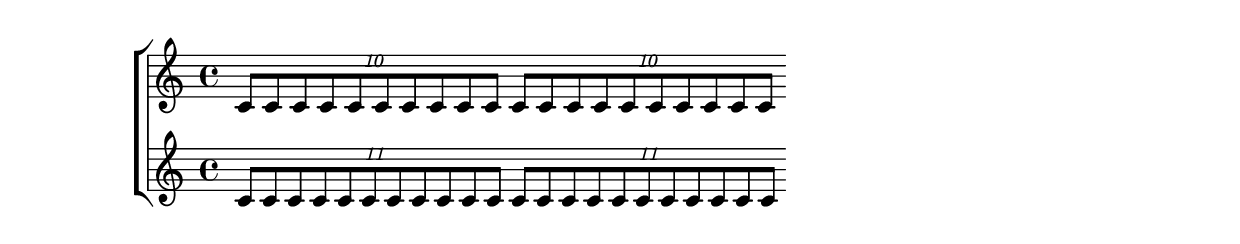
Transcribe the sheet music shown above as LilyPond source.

\version "2.17.11"

 \header{

  texidoc = "Concurrent tuplets should be equidistant on all staves.
Such equidistant spacing is at odds with elegant engraver spacing;
hence it must be switched on explicitly with the
@code{uniform-stretching} property of @code{SpacingSpanner}."
}

\layout{
  \context{
    \Score
    \override SpacingSpanner.uniform-stretching = ##t
  }
}

\relative c' { 
  \context StaffGroup << 
    \new Staff  \context Voice { 
      \tuplet 10/2 {  c8[ c c c c c c c c c] } 
      \tuplet 10/2 {  c[  c c c c c c c c c] } 
    }
    \new Staff  \context Voice { 
      \tuplet 11/2 {  c8[ c c c c c c c c c c] } 
      \tuplet 11/2 {  c[  c c c c c c c c c c] } 
    }
  >>
}



